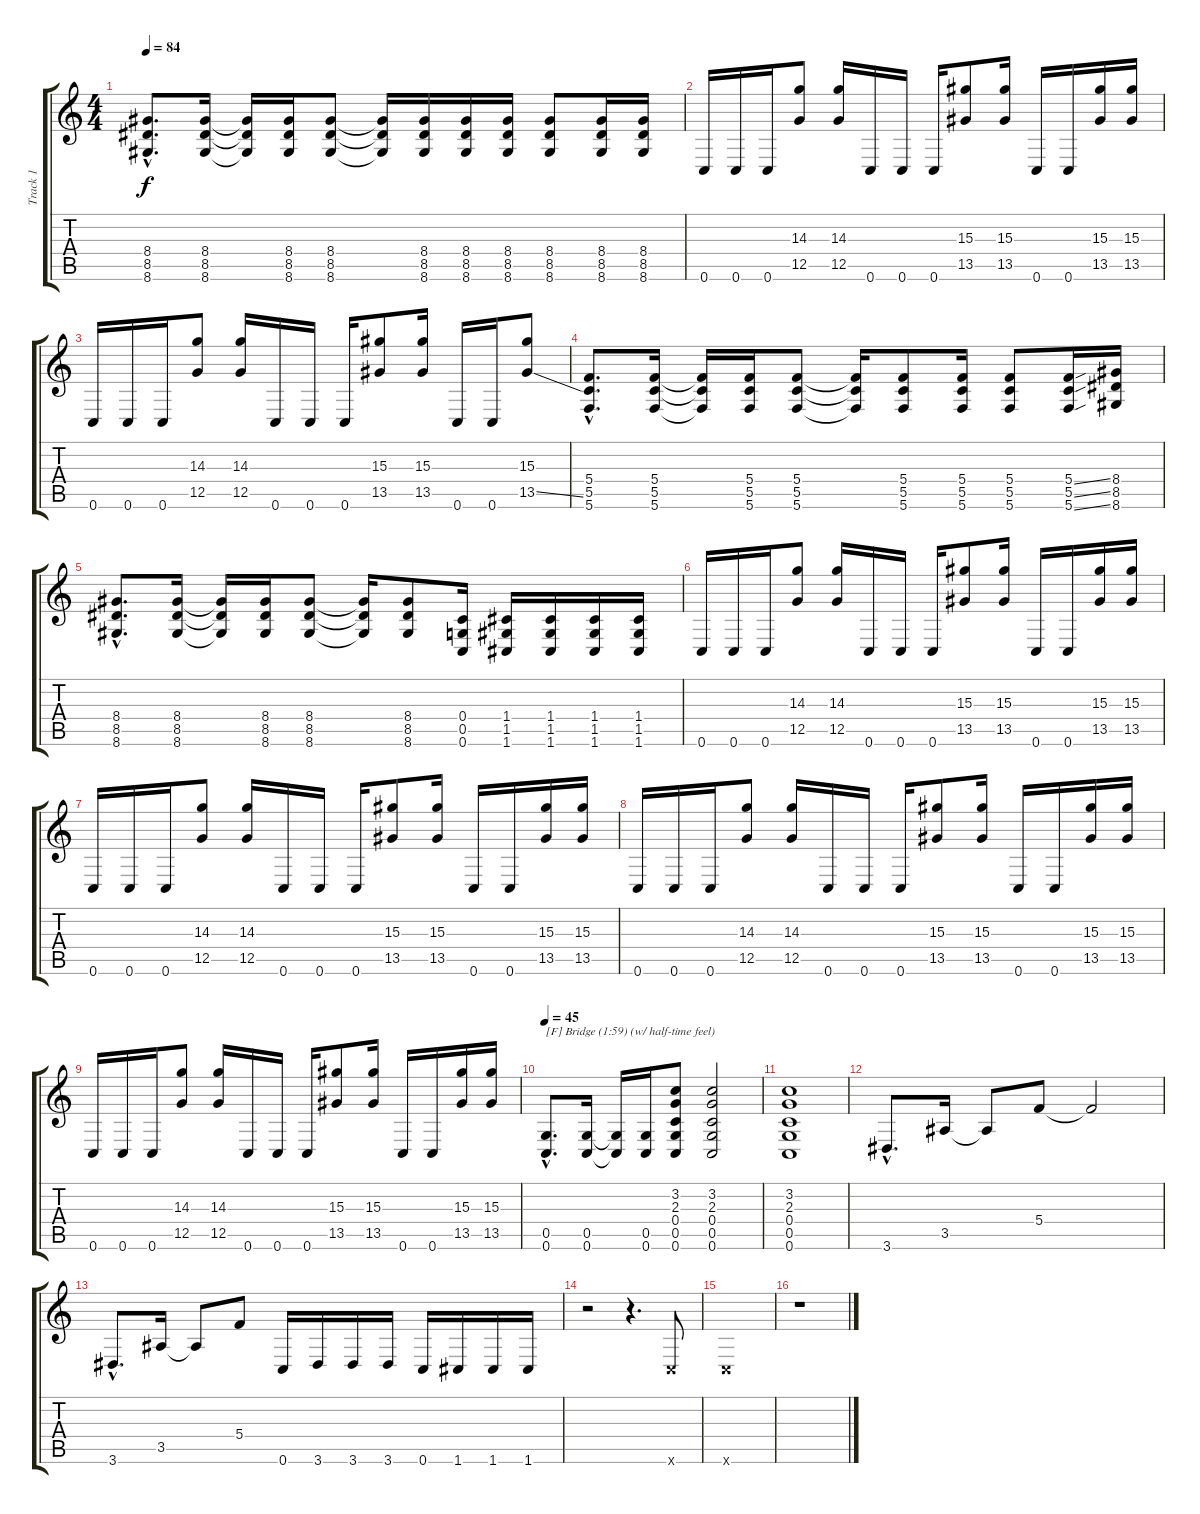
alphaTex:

\track ("Track 1" "Track 1") {instrument distortionguitar}
\staff {score tabs}
\tuning (D4 A3 F3 C3 G2 C2) {hide}
\ts (4 4)
\tempo 84
\clef g2
\ks c
(8.4{hac} 8.5{hac} 8.6{hac}).8{d dy f} (8.4 8.5 8.6).16 (8.4{t} 8.5{t} 8.6{t}).16 (8.4 8.5 8.6).16 (8.4 8.5 8.6).8 (8.4{t} 8.5{t} 8.6{t}).16 (8.4 8.5 8.6).16 (8.4 8.5 8.6).16 (8.4 8.5 8.6).16 (8.4 8.5 8.6).8 (8.4 8.5 8.6).16 (8.4 8.5 8.6).16 |
0.6.16 0.6.16 0.6.16 (14.3 12.5).8 (14.3 12.5).16 0.6.16 0.6.16 0.6.16 (15.3 13.5).8 (15.3 13.5).16 0.6.16 0.6.16 (15.3 13.5).16 (15.3 13.5).16 |
0.6.16 0.6.16 0.6.16 (14.3 12.5).8 (14.3 12.5).16 0.6.16 0.6.16 0.6.16 (15.3 13.5).8 (15.3 13.5).16 0.6.16 0.6.16 (15.3 13.5{ss}).8 |
(5.4{hac} 5.5{hac} 5.6{hac}).8{d} (5.4 5.5 5.6).16 (5.4{t} 5.5{t} 5.6{t}).16 (5.4 5.5 5.6).16 (5.4 5.5 5.6).8 (5.4{t} 5.5{t} 5.6{t}).16 (5.4 5.5 5.6).8 (5.4 5.5 5.6).16 (5.4 5.5 5.6).8 (5.4{ss} 5.5{ss} 5.6{ss}).16 (8.4 8.5 8.6).16 |
(8.4{hac} 8.5{hac} 8.6{hac}).8{d} (8.4 8.5 8.6).16 (8.4{t} 8.5{t} 8.6{t}).16 (8.4 8.5 8.6).16 (8.4 8.5 8.6).8 (8.4{t} 8.5{t} 8.6{t}).16 (8.4 8.5 8.6).8 (0.4 0.5 0.6).16 (1.4 1.5 1.6).16 (1.4 1.5 1.6).16 (1.4 1.5 1.6).16 (1.4 1.5 1.6).16 |
0.6.16 0.6.16 0.6.16 (14.3 12.5).8 (14.3 12.5).16 0.6.16 0.6.16 0.6.16 (15.3 13.5).8 (15.3 13.5).16 0.6.16 0.6.16 (15.3 13.5).16 (15.3 13.5).16 |
0.6.16 0.6.16 0.6.16 (14.3 12.5).8 (14.3 12.5).16 0.6.16 0.6.16 0.6.16 (15.3 13.5).8 (15.3 13.5).16 0.6.16 0.6.16 (15.3 13.5).16 (15.3 13.5).16 |
0.6.16 0.6.16 0.6.16 (14.3 12.5).8 (14.3 12.5).16 0.6.16 0.6.16 0.6.16 (15.3 13.5).8 (15.3 13.5).16 0.6.16 0.6.16 (15.3 13.5).16 (15.3 13.5).16 |
0.6.16 0.6.16 0.6.16 (14.3 12.5).8 (14.3 12.5).16 0.6.16 0.6.16 0.6.16 (15.3 13.5).8 (15.3 13.5).16 0.6.16 0.6.16 (15.3 13.5).16 (15.3 13.5).16 |
\tempo 45
(0.5{hac} 0.6{hac}).8{d txt "[F] Bridge (1:59) (w/ half-time feel)"} (0.5 0.6).16 (0.5{t} 0.6{t}).16 (0.5 0.6).16 (3.2 2.3 0.4 0.5 0.6).8 (3.2 2.3 0.4 0.5 0.6).2 |
(3.2 2.3 0.4 0.5 0.6).1 |
3.6{hac}.8{d} 3.5.16 3.5{t}.8 5.4.8 5.4{t}.2 |
3.6{hac}.8{d} 3.5.16 3.5{t}.8 5.4.8 0.6.16 3.6.16 3.6.16 3.6.16 0.6.16 1.6.16 1.6.16 1.6.16 |
r.2 r.4{d} 0.6{x}.8 |
0.6{x}.1 |
r.1
